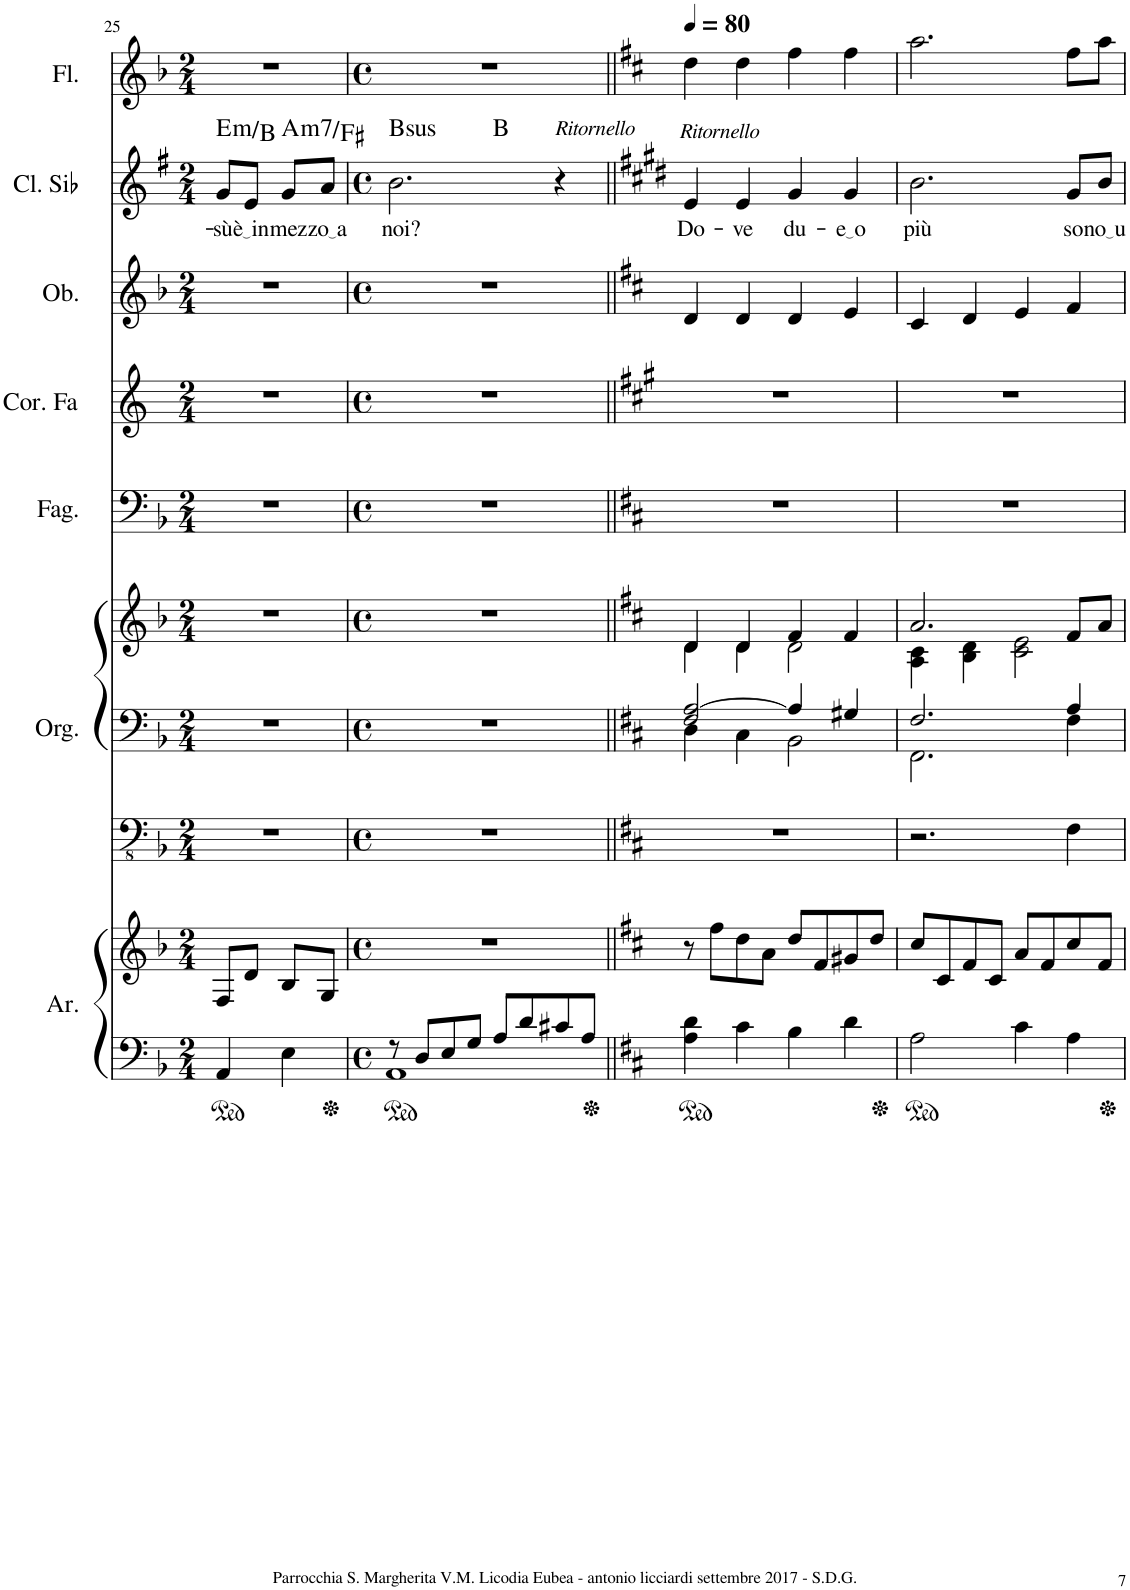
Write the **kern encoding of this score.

**kern	**kern	**kern	**kern	**kern	**kern	**kern	**kern	**kern	**text	**harte	**kern
*part7	*part7	*part6	*part6	*part6	*part5	*part4	*part3	*part2	*part2	*part2	*part1
*staff10	*staff9	*staff8	*staff7	*staff6	*staff5	*staff4	*staff3	*staff2	*staff2	*	*staff1
*I"Arpa	*	*I"Organo a canne	*	*	*I"Fagotto	*I"Corno in Fa	*I"Oboe	*I"Clarinetto in Sib	*	*	*I"Flauto
*I'Ar.	*	*I'Org.	*	*	*I'Fag.	*I'Cor. Fa	*I'Ob.	*I'Cl. Sib	*	*	*I'Fl.
!!LO:PB:g=z
*clefF4	*clefG2	*clefFv4	*clefF4	*clefG2	*clefF4	*clefG2	*clefG2	*clefG2	*	*	*clefG2
*	*	*	*	*	*	*Trd4c7	*	*Trd1c2	*	*	*
*k[b-]	*k[b-]	*k[b-]	*k[b-]	*k[b-]	*k[b-]	*k[]	*k[b-]	*k[f#]	*	*	*k[b-]
*M2/4	*M2/4	*M2/4	*M2/4	*M2/4	*M2/4	*M2/4	*M2/4	*M2/4	*	*	*M2/4
=25	=25	=25	=25	=25	=25	=25	=25	=25	=25	=25	=25
!	!	!	!	!	!	!	!	!	!LO:LY:b	!LO:H:kt=m	!
4AA/	8F/L	2r	2r	2r	2r	2r	2r	8g/L	-sù	E:min/5	2r
!	!	!	!	!	!	!	!	!	!LO:LY:b	!	!
.	8d/J	.	.	.	.	.	.	8e/J	è in	.	.
!	!	!	!	!	!	!	!	!	!LO:LY:b	!LO:H:kt=m7	!
4E\	8B-/L	.	.	.	.	.	.	8g/L	mez-	A:min7/6	.
!	!	!	!	!	!	!	!	!	!LO:LY:b	!	!
.	8G/J	.	.	.	.	.	.	8a/J	zo a	.	.
=26	=26	=26	=26	=26	=26	=26	=26	=26	=26	=26	=26
*M4/4	*M4/4	*M4/4	*M4/4	*M4/4	*M4/4	*M4/4	*M4/4	*M4/4	*	*	*M4/4
*met(c)	*met(c)	*met(c)	*met(c)	*met(c)	*met(c)	*met(c)	*met(c)	*met(c)	*	*	*met(c)
*^	*	*	*	*	*	*	*	*	*	*	*
!	!	!	!	!	!	!	!	!	!	!LO:LY:b	!LO:H:kt=sus	!
*	*	*	*	*	*	*	*	*	*^	*	*	*
8r	1AA	1r	1r	1r	1r	1r	1r	1r	2.b\	2ryy	noi?	B:sus4	1r
8D/L	.	.	.	.	.	.	.	.	.	.	.	.	.
8E/	.	.	.	.	.	.	.	.	.	.	.	.	.
8G/J	.	.	.	.	.	.	.	.	.	.	.	.	.
8A/L	.	.	.	.	.	.	.	.	.	2ryy	.	B:maj	.
8d/	.	.	.	.	.	.	.	.	.	.	.	.	.
!	!	!	!	!	!	!	!	!	!LO:TX:a:i:t=Ritornello	!	!	!	!
8c#X/	.	.	.	.	.	.	.	.	4r	.	.	.	.
8A/J	.	.	.	.	.	.	.	.	.	.	.	.	.
*v	*v	*	*	*	*	*	*	*	*v	*v	*	*	*
=27||	=27||	=27||	=27||	=27||	=27||	=27||	=27||	=27||	=27||	=27||	=27||
*k[f#c#]	*k[f#c#]	*k[f#c#]	*k[f#c#]	*k[f#c#]	*k[f#c#]	*k[f#c#g#]	*k[f#c#]	*k[f#c#g#d#]	*	*	*k[f#c#]
*	*	*	*	*	*	*	*	*	*	*	*MM80
*	*	*	*^	*^	*	*	*	*^	*	*	*
!	!	!	!	!	!	!	!	!	!	!LO:TX:a:i:t=Ritornello	!	!	!	!
!	!	!	!	!	!	!	!	!	!	!	!	!LO:LY:b	!	!
*	*	*	*	*	*	*	*	*	*	*v	*v	*	*	*
4A\ 4d\	8r	1r	2F#/ [2A/	4D\	4d/	4d\	1r	1r	4d/	4e/	Do-	.	4dd\
.	8ff#\L	.	.	.	.	.	.	.	.	.	.	.	.
!	!	!	!	!	!	!	!	!	!	!	!LO:LY:b	!	!
4c#\	8dd\	.	.	4C#\	4d/	4d\	.	.	4d/	4e/	-ve	.	4dd\
.	8a\J	.	.	.	.	.	.	.	.	.	.	.	.
!	!	!	!	!	!	!	!	!	!	!	!LO:LY:b	!	!
4B\	8dd/L	.	4A/]	2BB\	4f#/	2d\	.	.	4d/	4g#/	du-	.	4ff#\
.	8f#/	.	.	.	.	.	.	.	.	.	.	.	.
!	!	!	!	!	!	!	!	!	!	!	!LO:LY:b	!	!
4d\	8g#X/	.	4G#X/	.	4f#/	.	.	.	4e/	4g#/	e o	.	4ff#\
.	8dd/J	.	.	.	.	.	.	.	.	.	.	.	.
=28	=28	=28	=28	=28	=28	=28	=28	=28	=28	=28	=28	=28	=28
!	!	!	!	!	!	!	!	!	!	!	!LO:LY:b	!	!
2A\	8cc#/L	2.r	2.F#/	2.FF#\	2.a/	4A\ 4c#\	1r	1r	4c#/	2.b\	più	.	2.aa\
.	8c#/	.	.	.	.	.	.	.	.	.	.	.	.
.	8f#/	.	.	.	.	4B\ 4d\	.	.	4d/	.	.	.	.
.	8c#/J	.	.	.	.	.	.	.	.	.	.	.	.
4c#\	8a/L	.	.	.	.	2c#\ 2e\	.	.	4e/	.	.	.	.
.	8f#/	.	.	.	.	.	.	.	.	.	.	.	.
!	!	!	!	!	!	!	!	!	!	!	!LO:LY:b	!	!
4A\	8cc#/	4FF#\	4A/	4F#\	8f#/L	.	.	.	4f#/	8g#/L	so-	.	8ff#\L
!	!	!	!	!	!	!	!	!	!	!	!LO:LY:b	!	!
.	8f#/J	.	.	.	8a/J	.	.	.	.	8b/J	no u	.	8aa\J
*	*	*	*v	*v	*	*	*	*	*	*	*	*	*
*	*	*	*	*v	*v	*	*	*	*	*	*	*
=	=	=	=	=	=	=	=	=	=	=	=
*-	*-	*-	*-	*-	*-	*-	*-	*-	*-	*-	*-
